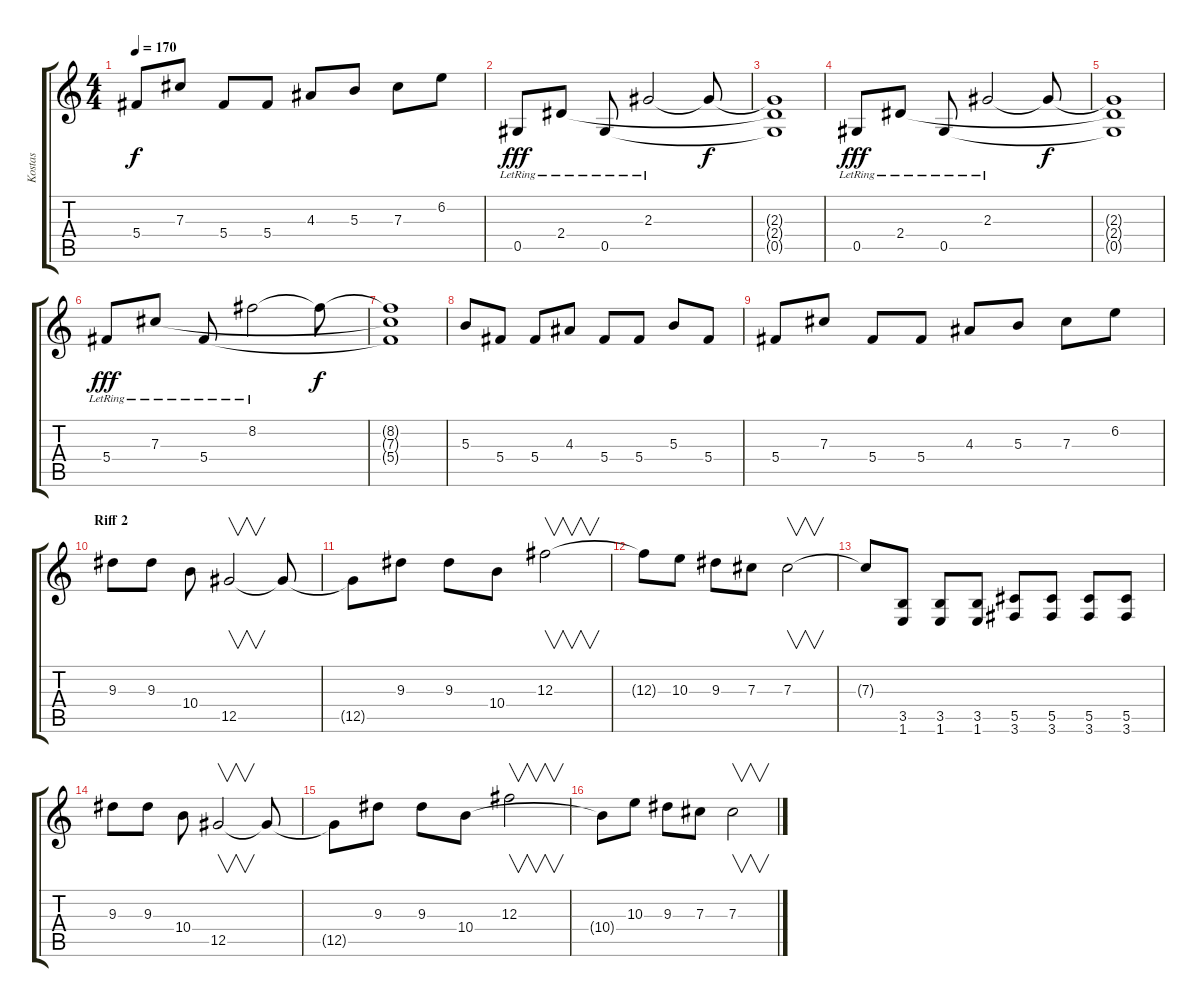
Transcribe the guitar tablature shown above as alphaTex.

\track ("Kostas" "Kostas") {instrument distortionguitar}
\staff {score tabs}
\tuning (Eb4 Bb3 Gb3 Db3 Ab2 Eb2) {hide}
\ts (4 4)
\tempo 170
\clef g2
\ks c
5.4.8{dy f} 7.3.8 5.4.8 5.4.8 4.3.8 5.3.8 7.3.8 6.2.8 |
0.5{lr}.8{dy fff} 2.4{lr}.8 0.5{lr}.8 2.3{lr}.2 2.3{t}.8{dy f} |
(2.3{t} 2.4{t} 0.5{t}).1 |
0.5{lr}.8{dy fff} 2.4{lr}.8 0.5{lr}.8 2.3{lr}.2 2.3{t}.8{dy f} |
(2.3{t} 2.4{t} 0.5{t}).1 |
5.4{lr}.8{dy fff} 7.3{lr}.8 5.4{lr}.8 8.2{lr}.2 8.2{t}.8{dy f} |
(8.2{t} 7.3{t} 5.4{t}).1 |
5.3.8 5.4.8 5.4.8 4.3.8 5.4.8 5.4.8 5.3.8 5.4.8 |
5.4.8 7.3.8 5.4.8 5.4.8 4.3.8 5.3.8 7.3.8 6.2.8 |
\section ("" "Riff 2")
9.3.8 9.3.8 10.4.8 12.5.2{v} 12.5{t}.8 |
12.5{t}.8 9.3.8 9.3.8 10.4.8 12.3.2{v} |
12.3{t}.8 10.3.8 9.3.8 7.3.8 7.3.2{v} |
7.3{t}.8 (3.5 1.6).8 (3.5 1.6).8 (3.5 1.6).8 (5.5 3.6).8 (5.5 3.6).8 (5.5 3.6).8 (5.5 3.6).8 |
9.3.8 9.3.8 10.4.8 12.5.2{v} 12.5{t}.8 |
12.5{t}.8 9.3.8 9.3.8 10.4.8 12.3.2{v} |
10.4{t}.8 10.3.8 9.3.8 7.3.8 7.3.2{v}
